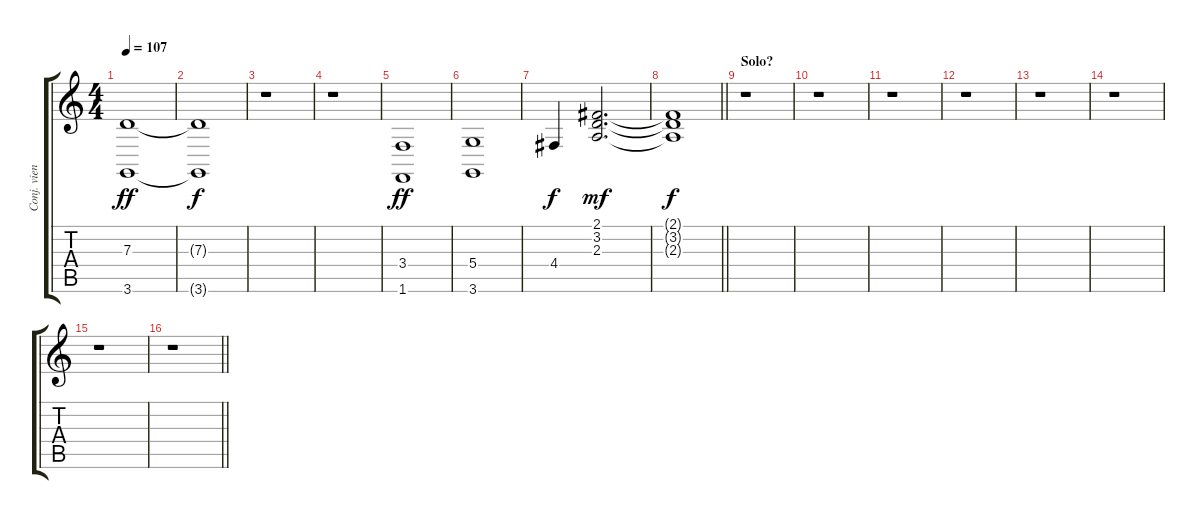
\track ("Conj. vientos" "Conj. vien") {instrument brasssection}
\staff {score tabs}
\tuning (E4 B3 G3 D3 A2 E2) {hide}
\ts (4 4)
\tempo 107
\clef g2
\ks c
(7.3{t} 3.6{t}).1{dy ff volume 16} |
(7.3{t} 3.6{t}).1{dy f} |
r.1 |
r.1 |
(3.4 1.6).1{dy ff volume 13} |
(5.4 3.6).1{volume 16} |
4.4.4{dy f} (2.1 3.2 2.3).2{d dy mf volume 0} |
\barLineRight lightlight
(2.1{t} 3.2{t} 2.3{t}).1{dy f} |
\section ("" "Solo?")
r.1 |
r.1 |
r.1 |
r.1 |
r.1 |
r.1 |
r.1 |
\barLineRight lightlight
r.1
